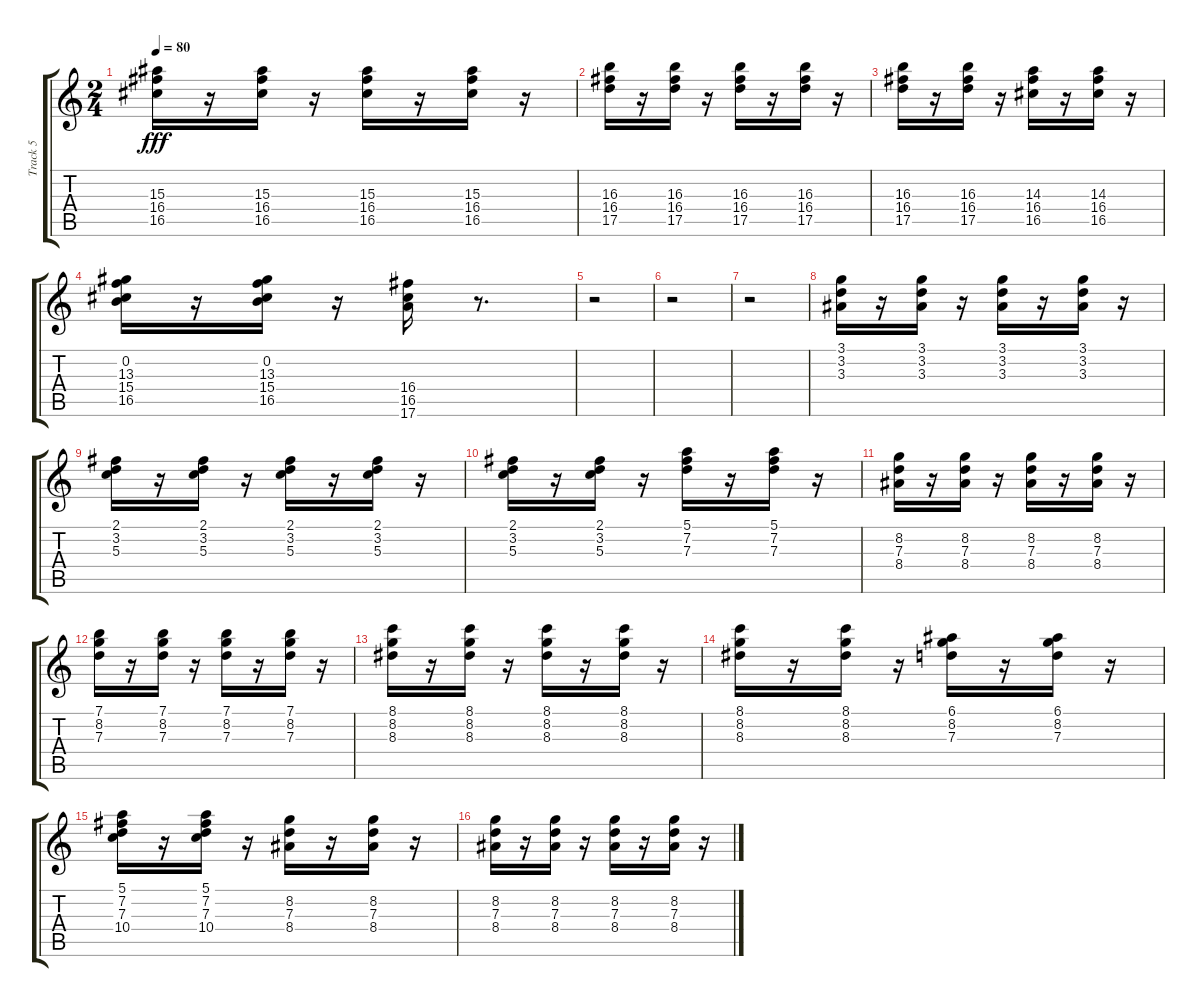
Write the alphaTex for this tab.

\track ("Track 5" "Track 5") {instrument acousticguitarnylon}
\staff {score tabs}
\tuning (E4 B3 G3 D3 A2 E2) {hide}
\ts (2 4)
\tempo 80
\clef g2
\ks c
(15.3 16.4 16.5).16{dy fff} r.16 (15.3 16.4 16.5).16 r.16 (15.3 16.4 16.5).16 r.16 (15.3 16.4 16.5).16 r.16 |
(16.3 16.4 17.5).16 r.16 (16.3 16.4 17.5).16 r.16 (16.3 16.4 17.5).16 r.16 (16.3 16.4 17.5).16 r.16 |
(16.3 16.4 17.5).16 r.16 (16.3 16.4 17.5).16 r.16 (14.3 16.4 16.5).16 r.16 (14.3 16.4 16.5).16 r.16 |
(0.2 13.3 15.4 16.5).16 r.16 (0.2 13.3 15.4 16.5).16 r.16 (16.4 16.5 17.6).16 r.8{d} |
r.2 |
r.2 |
r.2 |
(3.1 3.2 3.3).16 r.16 (3.1 3.2 3.3).16 r.16 (3.1 3.2 3.3).16 r.16 (3.1 3.2 3.3).16 r.16 |
(2.1 3.2 5.3).16 r.16 (2.1 3.2 5.3).16 r.16 (2.1 3.2 5.3).16 r.16 (2.1 3.2 5.3).16 r.16 |
(2.1 3.2 5.3).16 r.16 (2.1 3.2 5.3).16 r.16 (5.1 7.2 7.3).16 r.16 (5.1 7.2 7.3).16 r.16 |
(8.2 7.3 8.4).16 r.16 (8.2 7.3 8.4).16 r.16 (8.2 7.3 8.4).16 r.16 (8.2 7.3 8.4).16 r.16 |
(7.1 8.2 7.3).16 r.16 (7.1 8.2 7.3).16 r.16 (7.1 8.2 7.3).16 r.16 (7.1 8.2 7.3).16 r.16 |
(8.1 8.2 8.3).16 r.16 (8.1 8.2 8.3).16 r.16 (8.1 8.2 8.3).16 r.16 (8.1 8.2 8.3).16 r.16 |
(8.1 8.2 8.3).16 r.16 (8.1 8.2 8.3).16 r.16 (6.1 8.2 7.3).16 r.16 (6.1 8.2 7.3).16 r.16 |
(5.1 7.2 7.3 10.4).16 r.16 (5.1 7.2 7.3 10.4).16 r.16 (8.2 7.3 8.4).16 r.16 (8.2 7.3 8.4).16 r.16 |
(8.2 7.3 8.4).16 r.16 (8.2 7.3 8.4).16 r.16 (8.2 7.3 8.4).16 r.16 (8.2 7.3 8.4).16 r.16
